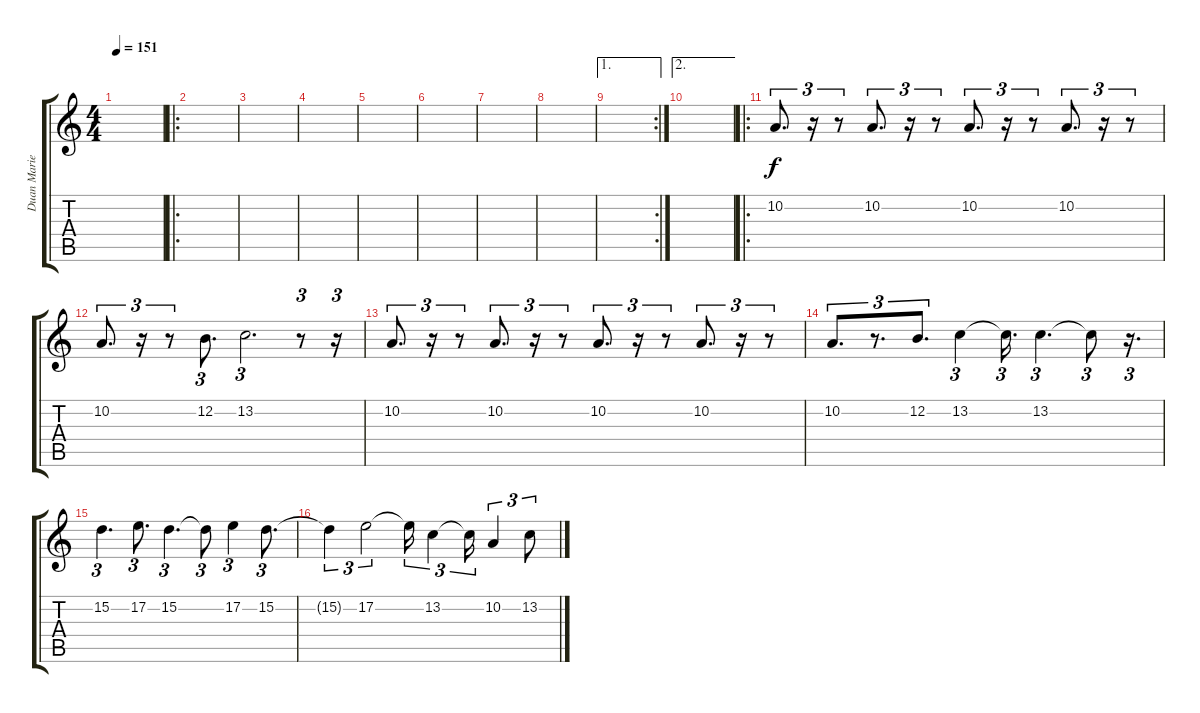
\track ("Duan Marie" "Duan Marie") {instrument viola}
\staff {score tabs}
\tuning (E4 B3 G3 D3 A2 E2) {hide}
\ts (4 4)
\tempo 151
\clef g2
\ks c
|
\ro
|
|
|
|
|
|
|
\ae 1
\rc 2
|
\ae 2
|
\ro
10.2.8{d tu (3 2)} r.16{tu (3 2)} r.8{tu (3 2)} 10.2.8{d tu (3 2)} r.16{tu (3 2)} r.8{tu (3 2)} 10.2.8{d tu (3 2)} r.16{tu (3 2)} r.8{tu (3 2)} 10.2.8{d tu (3 2)} r.16{tu (3 2)} r.8{tu (3 2)} |
10.2.8{d tu (3 2)} r.16{tu (3 2)} r.8{tu (3 2)} 12.2.8{d tu (3 2)} 13.2.2{d tu (3 2)} r.8{tu (3 2)} r.16{tu (3 2)} |
10.2.8{d tu (3 2)} r.16{tu (3 2)} r.8{tu (3 2)} 10.2.8{d tu (3 2)} r.16{tu (3 2)} r.8{tu (3 2)} 10.2.8{d tu (3 2)} r.16{tu (3 2)} r.8{tu (3 2)} 10.2.8{d tu (3 2)} r.16{tu (3 2)} r.8{tu (3 2)} |
10.2.8{d tu (3 2)} r.8{d tu (3 2)} 12.2.8{d tu (3 2)} 13.2.4{tu (3 2)} 13.2{t}.16{d tu (3 2)} 13.2.4{d tu (3 2)} 13.2{t}.8{tu (3 2)} r.16{d tu (3 2)} |
15.2.4{d tu (3 2)} 17.2.8{d tu (3 2)} 15.2.4{d tu (3 2)} 15.2{t}.8{tu (3 2)} 17.2.4{tu (3 2)} 15.2.8{d tu (3 2)} |
15.2{t}.4{tu (3 2)} 17.2.2{tu (3 2)} 17.2{t}.16{tu (3 2)} 13.2.4{tu (3 2)} 13.2{t}.16{tu (3 2)} 10.2.4{tu (3 2)} 13.2.8{tu (3 2)}
